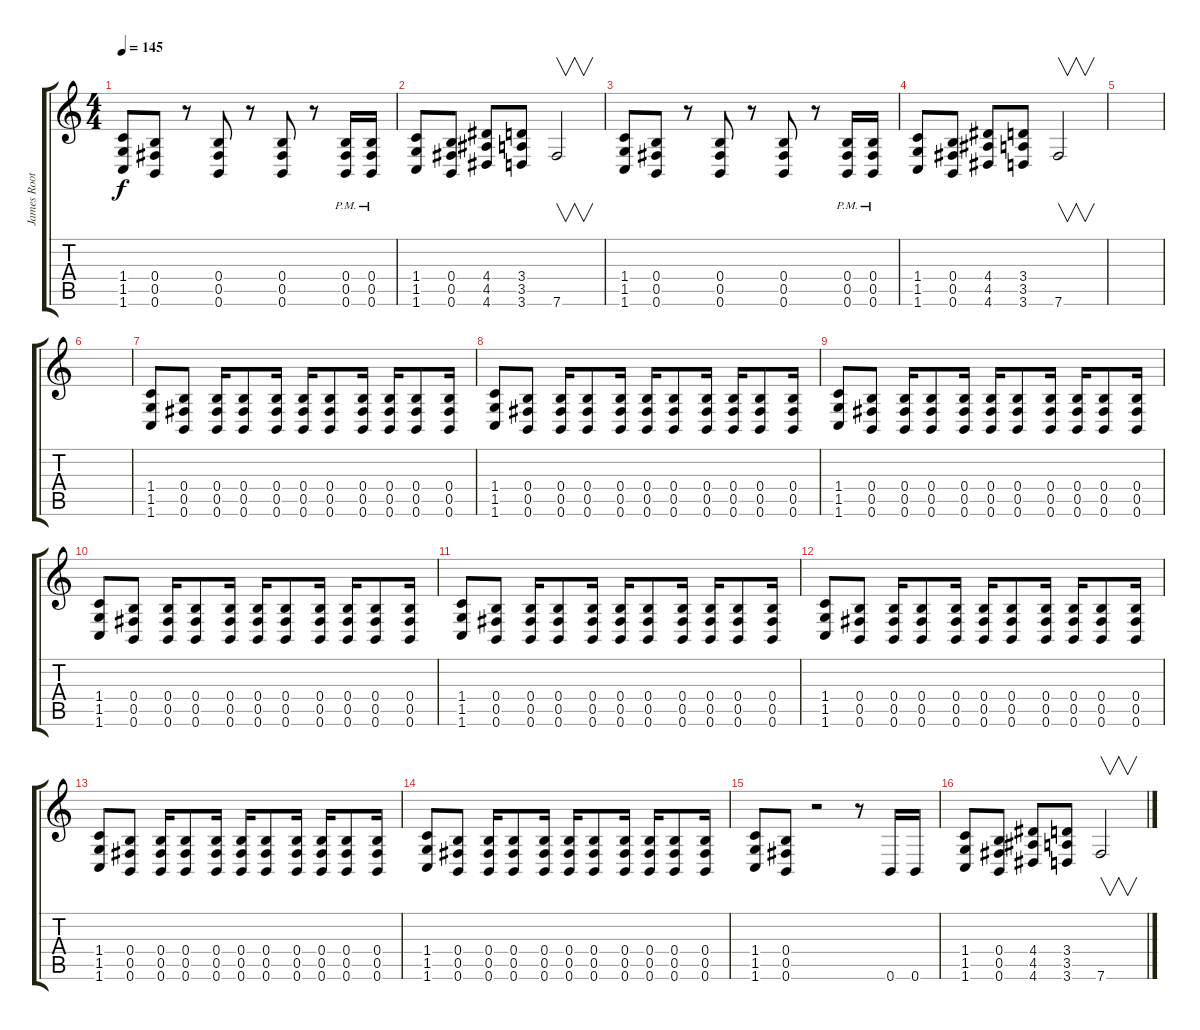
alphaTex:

\track ("James Root" "James Root") {instrument overdrivenguitar}
\staff {score tabs}
\tuning (Db4 Ab3 E3 B2 Gb2 B1) {hide}
\ts (4 4)
\tempo 145
\clef g2
\ks c
(1.4 1.5 1.6).8{dy f} (0.4 0.5 0.6).8 r.8 (0.4 0.5 0.6).8 r.8 (0.4 0.5 0.6).8 r.8 (0.4{pm} 0.5{pm} 0.6{pm}).16 (0.4{pm} 0.5{pm} 0.6{pm}).16 |
(1.4 1.5 1.6).8 (0.4 0.5 0.6).8 (4.4 4.5 4.6).8 (3.4 3.5 3.6).8 7.6.2{v} |
(1.4 1.5 1.6).8 (0.4 0.5 0.6).8 r.8 (0.4 0.5 0.6).8 r.8 (0.4 0.5 0.6).8 r.8 (0.4{pm} 0.5{pm} 0.6{pm}).16 (0.4{pm} 0.5{pm} 0.6{pm}).16 |
(1.4 1.5 1.6).8 (0.4 0.5 0.6).8 (4.4 4.5 4.6).8 (3.4 3.5 3.6).8 7.6.2{v} |
|
|
(1.4 1.5 1.6).8 (0.4 0.5 0.6).8 (0.4 0.5 0.6).16 (0.4 0.5 0.6).8 (0.4 0.5 0.6).16 (0.4 0.5 0.6).16 (0.4 0.5 0.6).8 (0.4 0.5 0.6).16 (0.4 0.5 0.6).16 (0.4 0.5 0.6).8 (0.4 0.5 0.6).16 |
(1.4 1.5 1.6).8 (0.4 0.5 0.6).8 (0.4 0.5 0.6).16 (0.4 0.5 0.6).8 (0.4 0.5 0.6).16 (0.4 0.5 0.6).16 (0.4 0.5 0.6).8 (0.4 0.5 0.6).16 (0.4 0.5 0.6).16 (0.4 0.5 0.6).8 (0.4 0.5 0.6).16 |
(1.4 1.5 1.6).8 (0.4 0.5 0.6).8 (0.4 0.5 0.6).16 (0.4 0.5 0.6).8 (0.4 0.5 0.6).16 (0.4 0.5 0.6).16 (0.4 0.5 0.6).8 (0.4 0.5 0.6).16 (0.4 0.5 0.6).16 (0.4 0.5 0.6).8 (0.4 0.5 0.6).16 |
(1.4 1.5 1.6).8 (0.4 0.5 0.6).8 (0.4 0.5 0.6).16 (0.4 0.5 0.6).8 (0.4 0.5 0.6).16 (0.4 0.5 0.6).16 (0.4 0.5 0.6).8 (0.4 0.5 0.6).16 (0.4 0.5 0.6).16 (0.4 0.5 0.6).8 (0.4 0.5 0.6).16 |
(1.4 1.5 1.6).8 (0.4 0.5 0.6).8 (0.4 0.5 0.6).16 (0.4 0.5 0.6).8 (0.4 0.5 0.6).16 (0.4 0.5 0.6).16 (0.4 0.5 0.6).8 (0.4 0.5 0.6).16 (0.4 0.5 0.6).16 (0.4 0.5 0.6).8 (0.4 0.5 0.6).16 |
(1.4 1.5 1.6).8 (0.4 0.5 0.6).8 (0.4 0.5 0.6).16 (0.4 0.5 0.6).8 (0.4 0.5 0.6).16 (0.4 0.5 0.6).16 (0.4 0.5 0.6).8 (0.4 0.5 0.6).16 (0.4 0.5 0.6).16 (0.4 0.5 0.6).8 (0.4 0.5 0.6).16 |
(1.4 1.5 1.6).8 (0.4 0.5 0.6).8 (0.4 0.5 0.6).16 (0.4 0.5 0.6).8 (0.4 0.5 0.6).16 (0.4 0.5 0.6).16 (0.4 0.5 0.6).8 (0.4 0.5 0.6).16 (0.4 0.5 0.6).16 (0.4 0.5 0.6).8 (0.4 0.5 0.6).16 |
(1.4 1.5 1.6).8 (0.4 0.5 0.6).8 (0.4 0.5 0.6).16 (0.4 0.5 0.6).8 (0.4 0.5 0.6).16 (0.4 0.5 0.6).16 (0.4 0.5 0.6).8 (0.4 0.5 0.6).16 (0.4 0.5 0.6).16 (0.4 0.5 0.6).8 (0.4 0.5 0.6).16 |
(1.4 1.5 1.6).8 (0.4 0.5 0.6).8 r.2 r.8 0.6.16 0.6.16 |
(1.4 1.5 1.6).8 (0.4 0.5 0.6).8 (4.4 4.5 4.6).8 (3.4 3.5 3.6).8 7.6.2{v}
